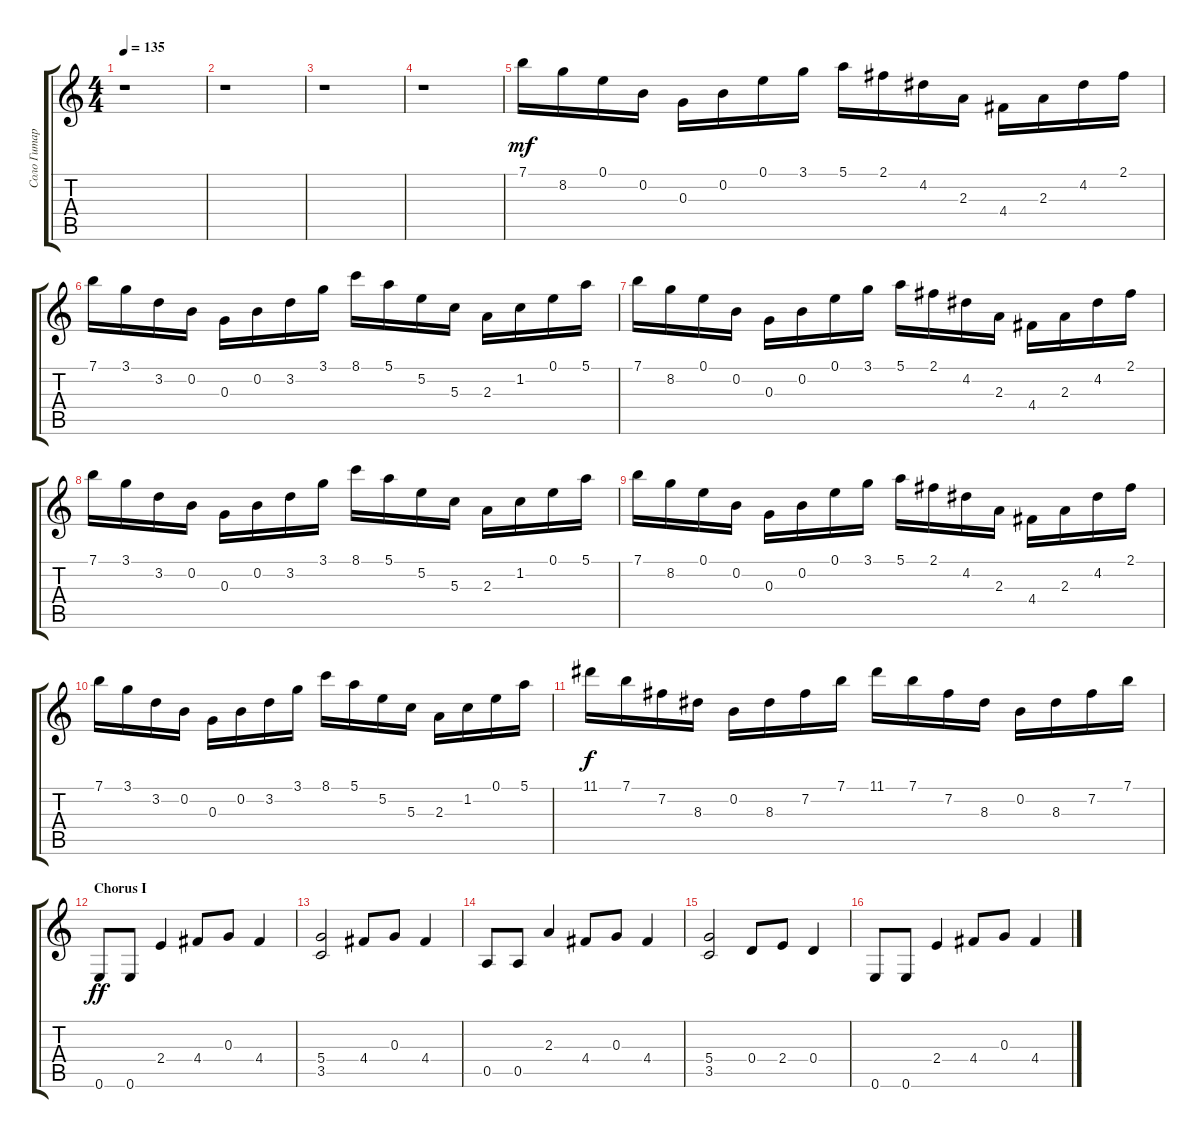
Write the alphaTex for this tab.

\track ("Соло Гитара" "Соло Гитар") {instrument overdrivenguitar}
\staff {score tabs}
\tuning (E4 B3 G3 D3 A2 E2) {hide}
\ts (4 4)
\tempo 135
\clef g2
\ks c
r.1{dy ff} |
r.1 |
r.1 |
r.1 |
7.1.16{dy mf} 8.2.16 0.1.16 0.2.16 0.3.16 0.2.16 0.1.16 3.1.16 5.1.16 2.1.16 4.2.16 2.3.16 4.4.16 2.3.16 4.2.16 2.1.16 |
7.1.16 3.1.16 3.2.16 0.2.16 0.3.16 0.2.16 3.2.16 3.1.16 8.1.16 5.1.16 5.2.16 5.3.16 2.3.16 1.2.16 0.1.16 5.1.16 |
7.1.16 8.2.16 0.1.16 0.2.16 0.3.16 0.2.16 0.1.16 3.1.16 5.1.16 2.1.16 4.2.16 2.3.16 4.4.16 2.3.16 4.2.16 2.1.16 |
7.1.16 3.1.16 3.2.16 0.2.16 0.3.16 0.2.16 3.2.16 3.1.16 8.1.16 5.1.16 5.2.16 5.3.16 2.3.16 1.2.16 0.1.16 5.1.16 |
7.1.16 8.2.16 0.1.16 0.2.16 0.3.16 0.2.16 0.1.16 3.1.16 5.1.16 2.1.16 4.2.16 2.3.16 4.4.16 2.3.16 4.2.16 2.1.16 |
7.1.16 3.1.16 3.2.16 0.2.16 0.3.16 0.2.16 3.2.16 3.1.16 8.1.16 5.1.16 5.2.16 5.3.16 2.3.16 1.2.16 0.1.16 5.1.16 |
11.1.16{dy f} 7.1.16 7.2.16 8.3.16 0.2.16 8.3.16 7.2.16 7.1.16 11.1.16 7.1.16 7.2.16 8.3.16 0.2.16 8.3.16 7.2.16 7.1.16 |
\section ("" "Chorus I")
0.6.8{dy ff} 0.6.8 2.4.4 4.4.8 0.3.8 4.4.4 |
(5.4 3.5).2 4.4.8 0.3.8 4.4.4 |
0.5.8 0.5.8 2.3.4 4.4.8 0.3.8 4.4.4 |
(5.4 3.5).2 0.4.8 2.4.8 0.4.4 |
0.6.8 0.6.8 2.4.4 4.4.8 0.3.8 4.4.4
